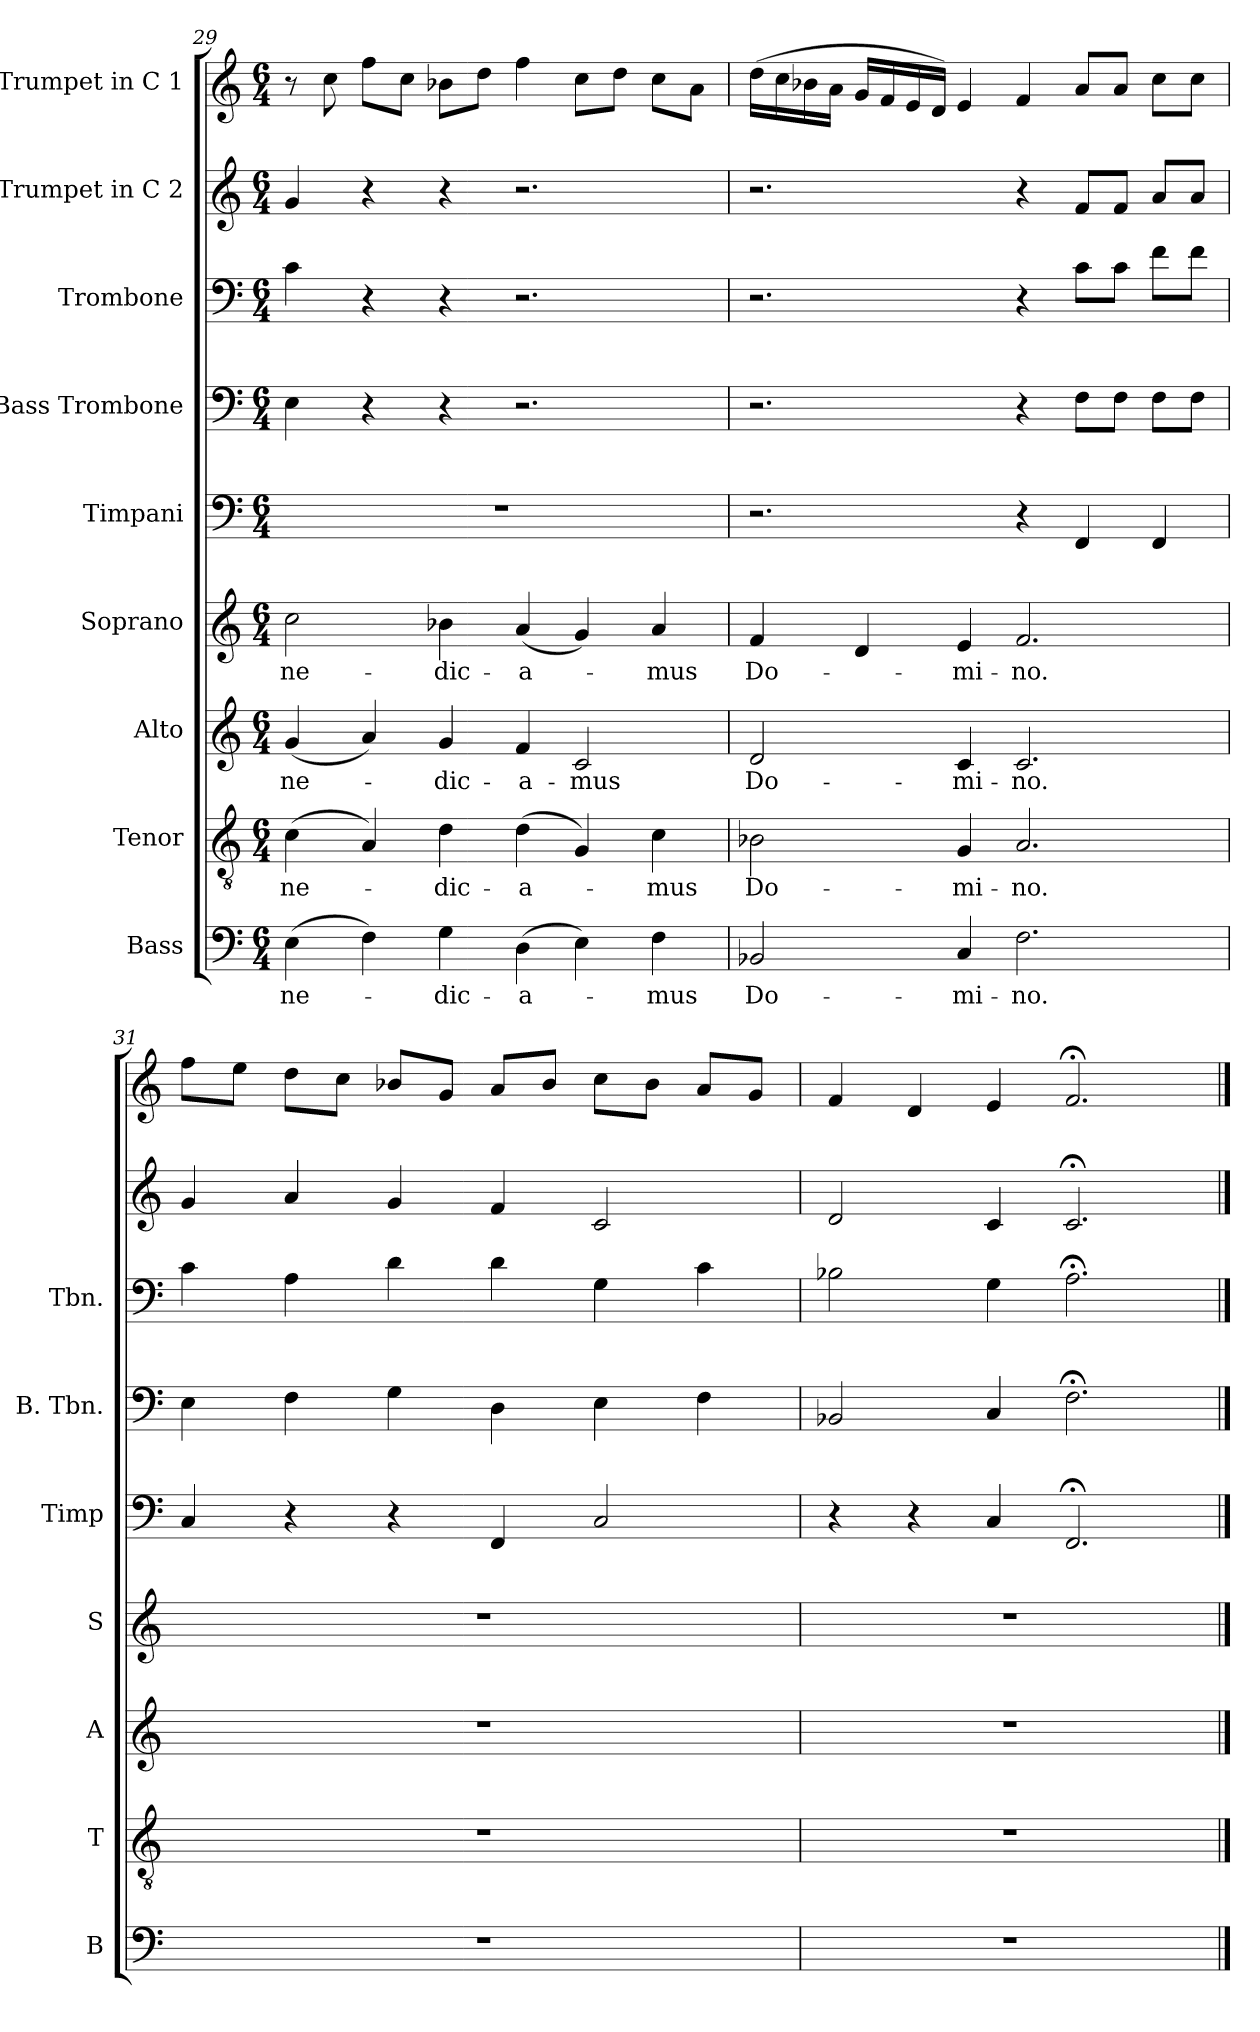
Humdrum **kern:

**kern	**text	**kern	**text	**kern	**text	**kern	**text	**kern	**kern	**kern	**kern	**kern
*part9	*part9	*part8	*part8	*part7	*part7	*part6	*part6	*part5	*part4	*part3	*part2	*part1
*staff9	*staff9	*staff8	*staff8	*staff7	*staff7	*staff6	*staff6	*staff5	*staff4	*staff3	*staff2	*staff1
*I"Bass	*	*I"Tenor	*	*I"Alto	*	*I"Soprano	*	*I"Timpani	*I"Bass Trombone	*I"Trombone	*I"Trumpet in C 2	*I"Trumpet in C 1
*I'B	*	*I'T	*	*I'A	*	*I'S	*	*I'Timp	*I'B. Tbn.	*I'Tbn.	*	*
*clefF4	*	*clefGv2	*	*clefG2	*	*clefG2	*	*clefF4	*clefF4	*clefF4	*clefG2	*clefG2
*M6/4	*	*M6/4	*	*M6/4	*	*M6/4	*	*M6/4	*M6/4	*M6/4	*M6/4	*M6/4
=29	=29	=29	=29	=29	=29	=29	=29	=29	=29	=29	=29	=29
(>4E\	ne-	(>4c\	ne-	(<4g/	ne-	2cc\	ne-	1.r	4E\	4c\	4g/	8r
.	.	.	.	.	.	.	.	.	.	.	.	8cc\
4F\)	.	4A/)	.	4a/)	.	.	.	.	4r	4r	4r	8ff\L
.	.	.	.	.	.	.	.	.	.	.	.	8cc\J
4G\	dic-	4d\	dic-	4g/	dic-	4b-\	dic-	.	4r	4r	4r	8b-\L
.	.	.	.	.	.	.	.	.	.	.	.	8dd\J
(>4D\	a-	(>4d\	a-	4f/	a-	(<4a/	a-	.	2.r	2.r	2.r	4ff\
4E\)	.	4G/)	.	2c/	mus	4g/)	.	.	.	.	.	8cc\L
.	.	.	.	.	.	.	.	.	.	.	.	8dd\J
4F\	mus	4c\	mus	.	.	4a/	mus	.	.	.	.	8cc\L
.	.	.	.	.	.	.	.	.	.	.	.	8a\J
!!LO:PB:g=z
=30	=30	=30	=30	=30	=30	=30	=30	=30	=30	=30	=30	=30
2BB-/	Do-	2B-\	Do-	2d/	Do-	4f/	Do-	2.r	2.r	2.r	2.r	(>16dd\LL
.	.	.	.	.	.	.	.	.	.	.	.	16cc\
.	.	.	.	.	.	.	.	.	.	.	.	16b-\
.	.	.	.	.	.	.	.	.	.	.	.	16a\JJ
.	.	.	.	.	.	4d/	.	.	.	.	.	16g/LL
.	.	.	.	.	.	.	.	.	.	.	.	16f/
.	.	.	.	.	.	.	.	.	.	.	.	16e/
.	.	.	.	.	.	.	.	.	.	.	.	16d/JJ)
4C/	mi-	4G/	mi-	4c/	mi-	4e/	mi-	.	.	.	.	4e/
2.F\	no.	2.A/	no.	2.c/	no.	2.f/	no.	4r	4r	4r	4r	4f/
.	.	.	.	.	.	.	.	4FF/	8F\L	8c\L	8f/L	8a/L
.	.	.	.	.	.	.	.	.	8F\J	8c\J	8f/J	8a/J
.	.	.	.	.	.	.	.	4FF/	8F\L	8f\L	8a/L	8cc\L
.	.	.	.	.	.	.	.	.	8F\J	8f\J	8a/J	8cc\J
=31	=31	=31	=31	=31	=31	=31	=31	=31	=31	=31	=31	=31
1.r	.	1.r	.	1.r	.	1.r	.	4C/	4E\	4c\	4g/	8ff\L
.	.	.	.	.	.	.	.	.	.	.	.	8ee\J
.	.	.	.	.	.	.	.	4r	4F\	4A\	4a/	8dd\L
.	.	.	.	.	.	.	.	.	.	.	.	8cc\J
.	.	.	.	.	.	.	.	4r	4G\	4d\	4g/	8b-/L
.	.	.	.	.	.	.	.	.	.	.	.	8g/J
.	.	.	.	.	.	.	.	4FF/	4D\	4d\	4f/	8a/L
.	.	.	.	.	.	.	.	.	.	.	.	8b-/J
.	.	.	.	.	.	.	.	2C/	4E\	4G\	2c/	8cc\L
.	.	.	.	.	.	.	.	.	.	.	.	8b-\J
.	.	.	.	.	.	.	.	.	4F\	4c\	.	8a/L
.	.	.	.	.	.	.	.	.	.	.	.	8g/J
=32	=32	=32	=32	=32	=32	=32	=32	=32	=32	=32	=32	=32
1.r	.	1.r	.	1.r	.	1.r	.	4r	2BB-/	2B-\	2d/	4f/
.	.	.	.	.	.	.	.	4r	.	.	.	4d/
.	.	.	.	.	.	.	.	4C/	4C/	4G\	4c/	4e/
.	.	.	.	.	.	.	.	2.FF;</	2.F;<\	2.A;<\	2.c;</	2.f;</
==	==	==	==	==	==	==	==	==	==	==	==	==
*-	*-	*-	*-	*-	*-	*-	*-	*-	*-	*-	*-	*-
